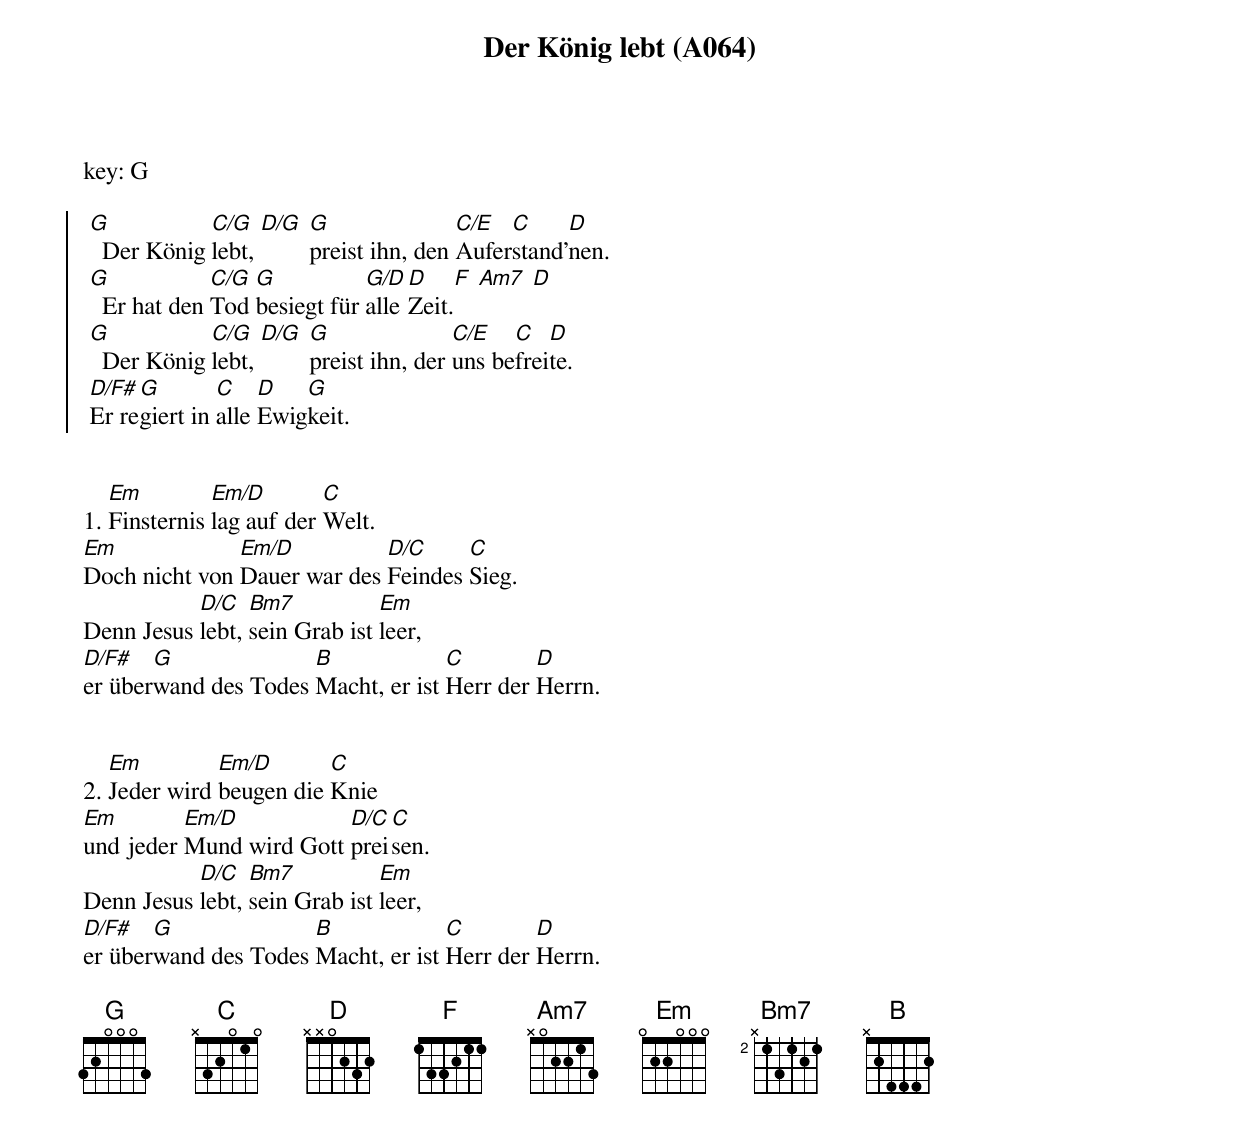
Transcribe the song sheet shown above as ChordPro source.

{title: Der König lebt (A064)}
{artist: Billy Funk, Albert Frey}
key: G

{soc}
 [G]  Der König [C/G]lebt, [D/G] [G]preist ihn, den [C/E]Aufer[C]stand'[D]nen.
 [G]  Er hat den [C/G]Tod [G]besiegt für [G/D]alle [D]Zeit.[F] [Am7] [D]
 [G]  Der König [C/G]lebt, [D/G] [G]preist ihn, der [C/E]uns be[C]frei[D]te.
 [D/F#]Er re[G]giert in [C]alle [D]Ewig[G]keit.
 {eoc}


1. [Em]Finsternis [Em/D]lag auf der [C]Welt.
[Em]Doch nicht von [Em/D]Dauer war des [D/C]Feindes [C]Sieg.
Denn Jesus [D/C]lebt, [Bm7]sein Grab ist [Em]leer,
[D/F#]er über[G]wand des Todes [B]Macht, er ist [C]Herr der [D]Herrn.


2. [Em]Jeder wird [Em/D]beugen die [C]Knie
[Em]und jeder [Em/D]Mund wird Gott [D/C]prei[C]sen.
Denn Jesus [D/C]lebt, [Bm7]sein Grab ist [Em]leer,
[D/F#]er über[G]wand des Todes [B]Macht, er ist [C]Herr der [D]Herrn.

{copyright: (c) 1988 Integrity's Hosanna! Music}
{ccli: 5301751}
